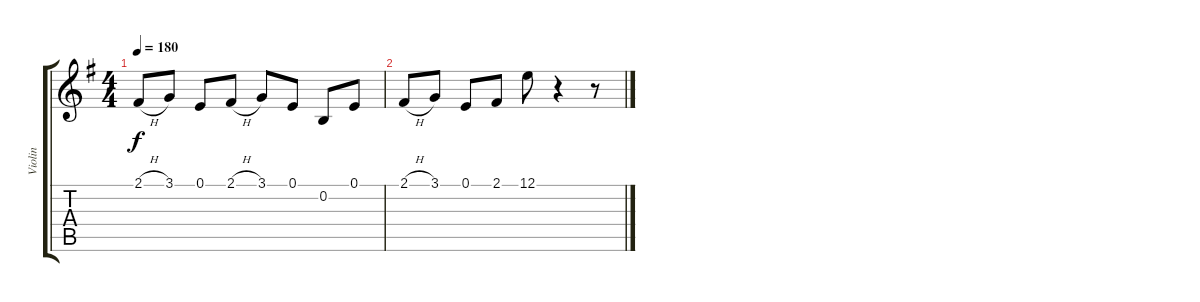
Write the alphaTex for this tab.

\track ("Violin" "Violin") {instrument violin}
\staff {score tabs}
\tuning (E4 B3 G3 D3 A2 E2) {hide}
\ts (4 4)
\tempo 180
\clef g2
\ks g
2.1{h}.8{dy f} 3.1.8 0.1.8 2.1{h}.8 3.1.8 0.1.8 0.2.8 0.1.8 |
2.1{h}.8 3.1.8 0.1.8 2.1.8 12.1.8 r.4 r.8
